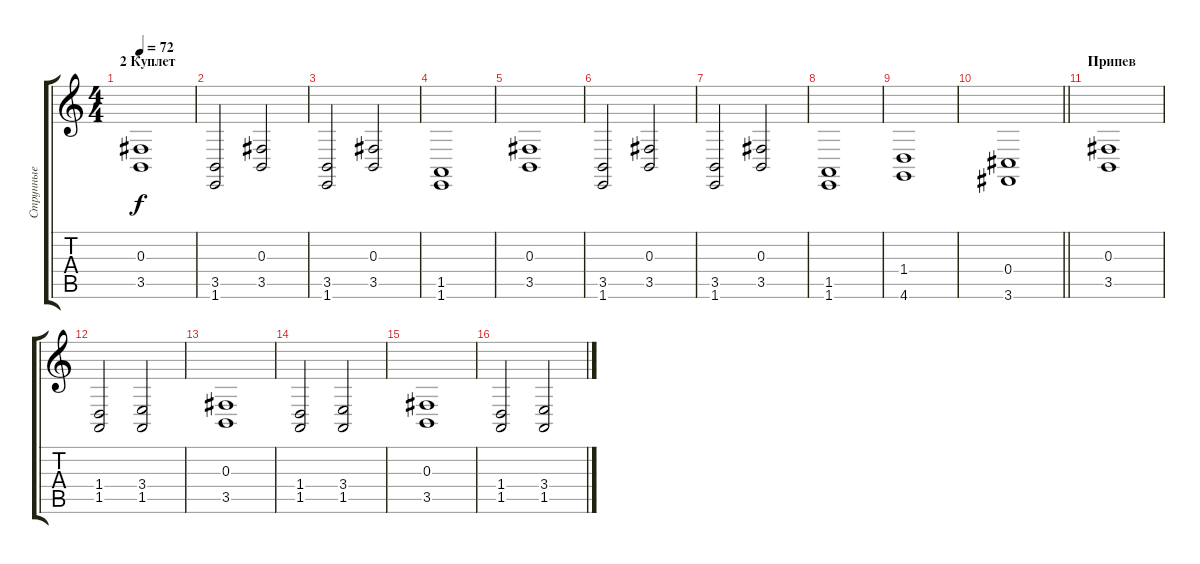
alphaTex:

\track ("Струнные" "Струнные") {instrument synthstrings1}
\staff {score tabs}
\tuning (Eb4 Bb3 Gb3 Db3 Ab2 Eb2) {hide}
\ts (4 4)
\section ("" "2 Куплет")
\tempo 72
\clef g2
\ks c
(0.3 3.5).1{dy f} |
(3.5 1.6).2 (0.3 3.5).2 |
(3.5 1.6).2 (0.3 3.5).2 |
(1.5 1.6).1 |
(0.3 3.5).1 |
(3.5 1.6).2 (0.3 3.5).2 |
(3.5 1.6).2 (0.3 3.5).2 |
(1.5 1.6).1 |
(1.4 4.6).1 |
\barLineRight lightlight
(0.4 3.6).1 |
\section ("" "Припев")
(0.3 3.5).1 |
(1.4 1.5).2 (3.4 1.5).2 |
(0.3 3.5).1 |
(1.4 1.5).2 (3.4 1.5).2 |
(0.3 3.5).1 |
(1.4 1.5).2 (3.4 1.5).2
